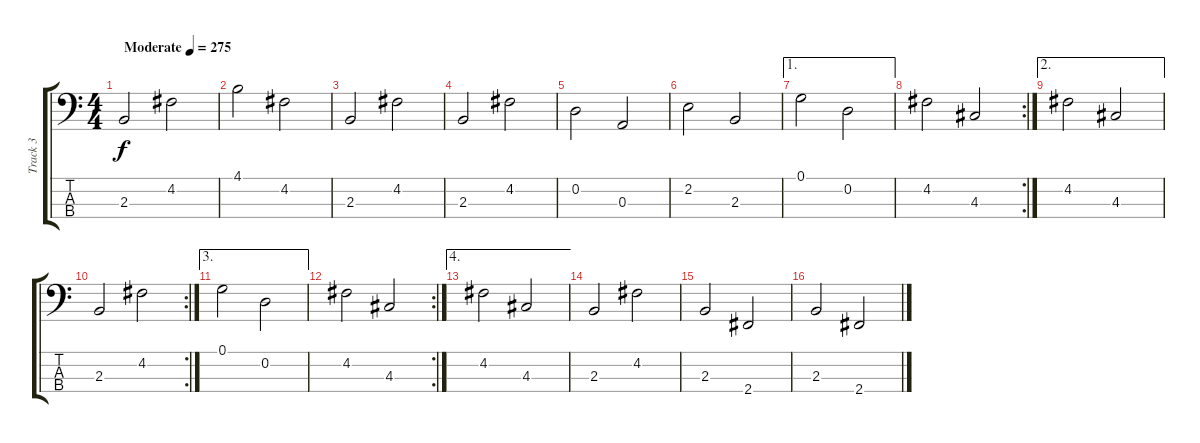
\track ("Track 3" "Track 3") {instrument acousticbass}
\staff {score tabs}
\tuning (G2 D2 A1 E1) {hide}
\ts (4 4)
\tempo (275 "Moderate")
\clef f4
\ks c
2.3.2{dy f instrument acousticbass} 4.2.2 |
4.1.2 4.2.2 |
2.3.2 4.2.2 |
2.3.2 4.2.2 |
0.2.2 0.3.2 |
2.2.2 2.3.2 |
\ae 1
0.1.2 0.2.2 |
\rc 2
4.2.2 4.3.2 |
\ae 2
4.2.2 4.3.2 |
\rc 2
2.3.2 4.2.2 |
\ae 3
0.1.2 0.2.2 |
\rc 2
4.2.2 4.3.2 |
\ae 4
4.2.2 4.3.2 |
2.3.2 4.2.2 |
2.3.2 2.4.2 |
2.3.2 2.4.2
